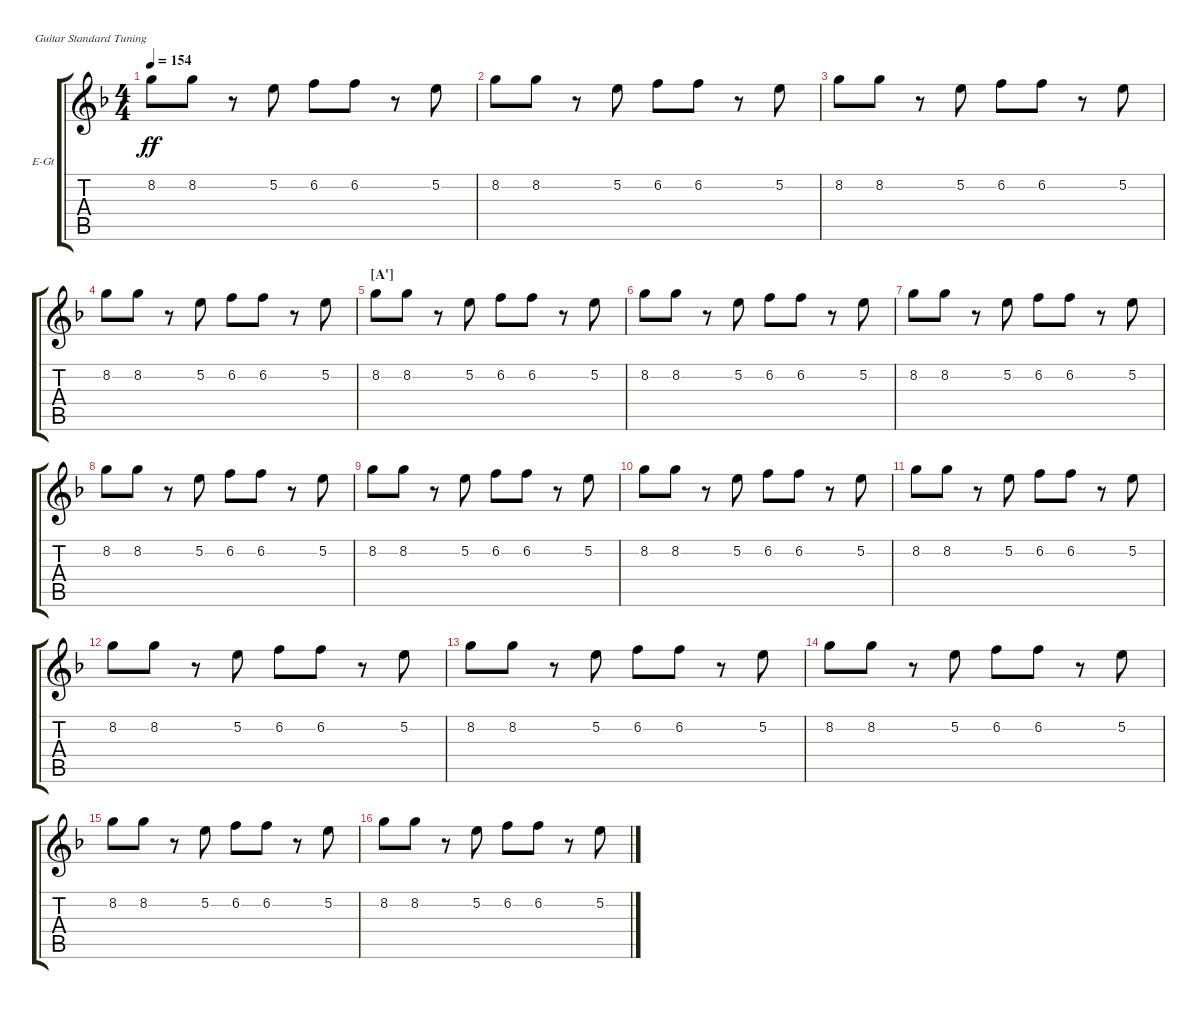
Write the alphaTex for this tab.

\bracketExtendMode groupsimilarinstruments
\firstSystemTrackNameOrientation horizontal
\otherSystemsTrackNameOrientation horizontal
\track ("Albert Hammond Jr." "E-Gt") {instrument overdrivenguitar}
\staff {score tabs}
\tuning (E4 B3 G3 D3 A2 E2)
\ts (4 4)
\tempo 154
\clef g2
\ks f
8.2.8{dy ff} 8.2.8 r.8 5.2.8 6.2.8 6.2.8 r.8 5.2.8 |
8.2.8 8.2.8 r.8 5.2.8 6.2.8 6.2.8 r.8 5.2.8 |
8.2.8 8.2.8 r.8 5.2.8 6.2.8 6.2.8 r.8 5.2.8 |
8.2.8 8.2.8 r.8 5.2.8 6.2.8 6.2.8 r.8 5.2.8 |
\section ("A'" "")
8.2.8 8.2.8 r.8 5.2.8 6.2.8 6.2.8 r.8 5.2.8 |
8.2.8 8.2.8 r.8 5.2.8 6.2.8 6.2.8 r.8 5.2.8 |
8.2.8 8.2.8 r.8 5.2.8 6.2.8 6.2.8 r.8 5.2.8 |
8.2.8 8.2.8 r.8 5.2.8 6.2.8 6.2.8 r.8 5.2.8 |
8.2.8 8.2.8 r.8 5.2.8 6.2.8 6.2.8 r.8 5.2.8 |
8.2.8 8.2.8 r.8 5.2.8 6.2.8 6.2.8 r.8 5.2.8 |
8.2.8 8.2.8 r.8 5.2.8 6.2.8 6.2.8 r.8 5.2.8 |
8.2.8 8.2.8 r.8 5.2.8 6.2.8 6.2.8 r.8 5.2.8 |
8.2.8 8.2.8 r.8 5.2.8 6.2.8 6.2.8 r.8 5.2.8 |
8.2.8 8.2.8 r.8 5.2.8 6.2.8 6.2.8 r.8 5.2.8 |
8.2.8 8.2.8 r.8 5.2.8 6.2.8 6.2.8 r.8 5.2.8 |
8.2.8 8.2.8 r.8 5.2.8 6.2.8 6.2.8 r.8 5.2.8
